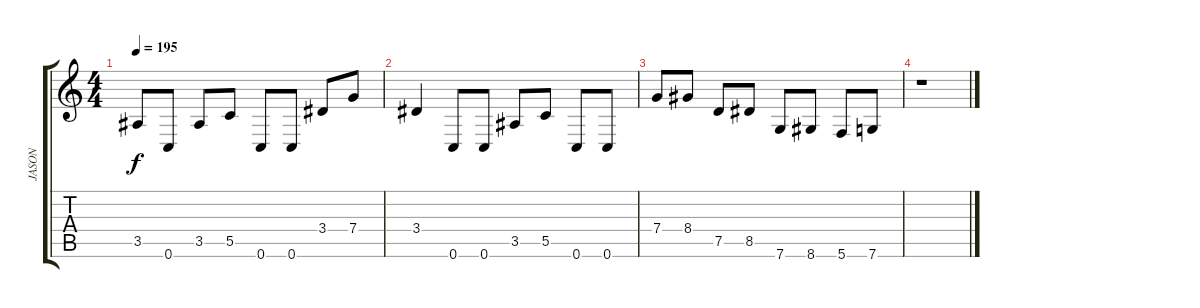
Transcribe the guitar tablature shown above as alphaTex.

\track ("JASON" "JASON") {instrument distortionguitar}
\staff {score tabs}
\tuning (D4 A3 F3 C3 G2 C2) {hide}
\ts (4 4)
\tempo 195
\clef g2
\ks c
3.5.8{dy f} 0.6.8 3.5.8 5.5.8 0.6.8 0.6.8 3.4.8 7.4.8 |
3.4.4 0.6.8 0.6.8 3.5.8 5.5.8 0.6.8 0.6.8 |
7.4.8 8.4.8 7.5.8 8.5.8 7.6.8 8.6.8 5.6.8 7.6.8 |
r.1
